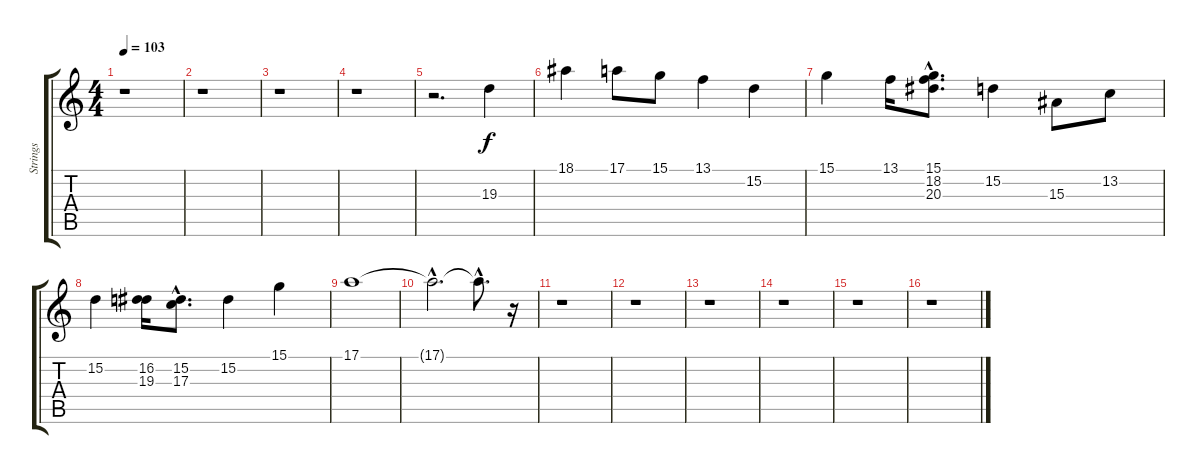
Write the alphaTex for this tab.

\track ("Strings" "Strings") {instrument stringensemble2}
\staff {score tabs}
\tuning (E4 B3 G3 D3 A2 E2) {hide}
\ts (4 4)
\tempo 103
\clef g2
\ks c
r.1{dy f instrument stringensemble2} |
r.1 |
r.1 |
r.1 |
r.2{d} 19.3.4 |
18.1.4 17.1.8 15.1.8 13.1.4 15.2.4 |
15.1.4 13.1.16 (15.1 18.2 20.3{hac}).8{d} 15.2.4 15.3.8 13.2.8 |
15.2.4 (16.2 19.3).16 (15.2 17.3{hac}).8{d} 15.2.4 15.1.4 |
17.1.1 |
17.1{hac t}.2{d} 17.1{hac t}.8{d} r.16 |
r.1 |
r.1 |
r.1 |
r.1 |
r.1 |
r.1
